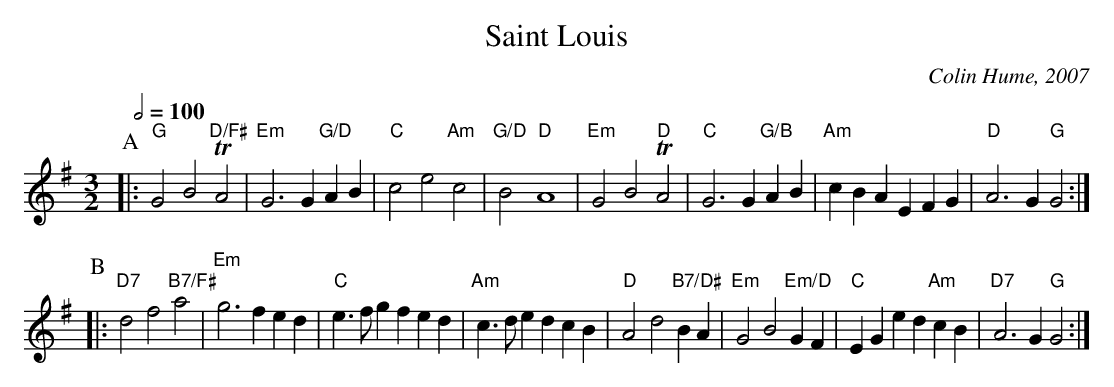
X:1
T:Saint Louis
C:Colin Hume, 2007
M:3/2
Q:1/2=100
L:1/4
K:G
P:A
|: "G"G2B2 "D/F#"TA2 | "Em"G3 G "G/D"AB | "C"c2e2 "Am"c2 | "G/D"B2 "D"A4 |\
"Em"G2 B2 "D"TA2 | "C"G3 G "G/B"AB | "Am"cBAEFG | "D"A3 G "G"G2 :|
P:B
|: "D7"d2f2 "B7/F#"a2 | "Em"g3 fed | "C"e3/ f/ gfed | "Am"c3/ d/ edcB |\
"D"A2d2 "B7/D#"BA | "Em"G2 B2 "Em/D"GF | "C"EGed "Am"cB | "D7"A3 G "G"G2 :|
